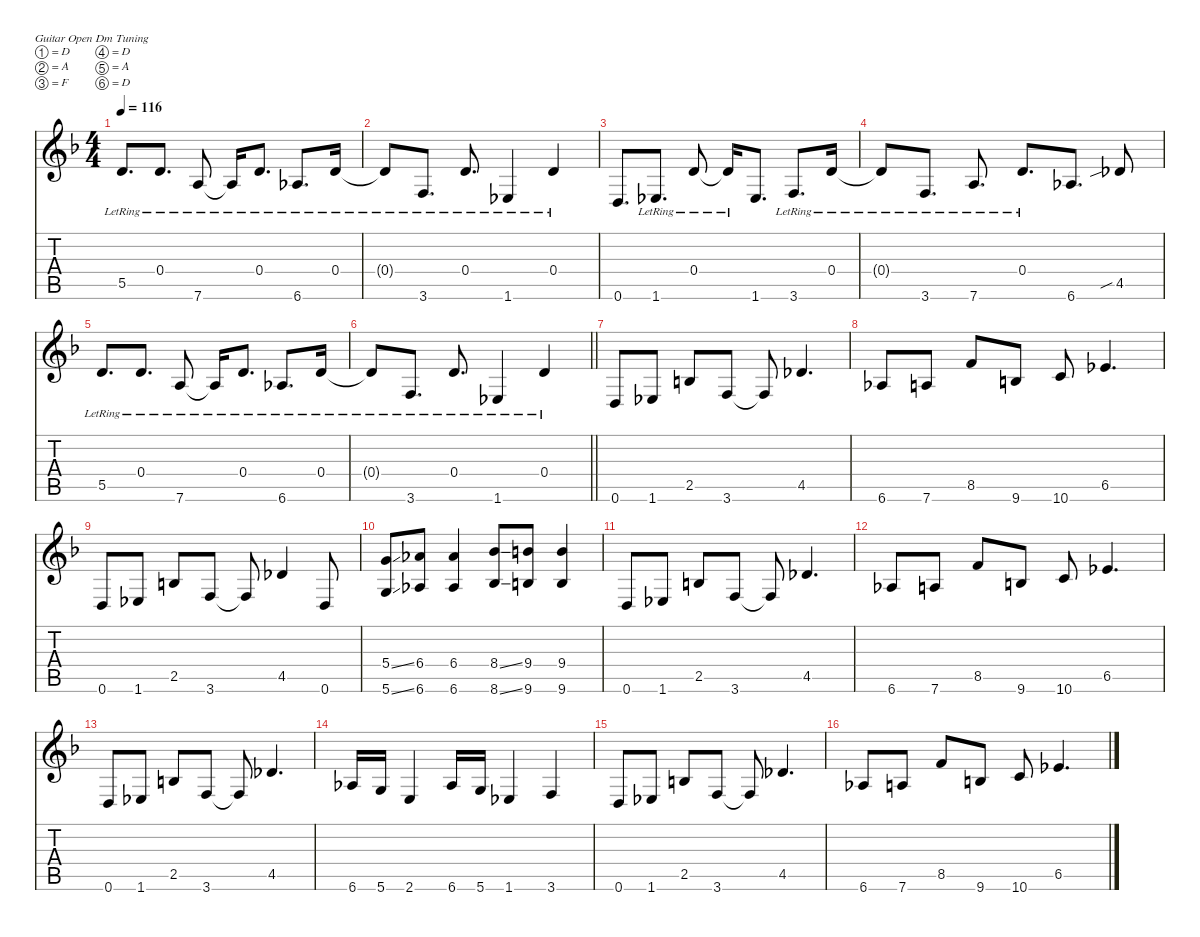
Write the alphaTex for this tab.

\hideDynamics
\bracketExtendMode nobrackets
\singleTrackTrackNamePolicy hidden
\multiTrackTrackNamePolicy hidden
\firstSystemTrackNameMode fullname
\firstSystemTrackNameOrientation horizontal
\otherSystemsTrackNameOrientation horizontal
\track ("Guitar 1" "E-Gt") {defaultSystemsLayout 8 instrument distortionguitar}
\staff {score tabs}
\tuning (D4 A3 F3 D3 A2 D2)
\ts (4 4)
\tempo 116
\clef g2
\ks dminor
5.5{lr acc forcenatural}.8{d dy f beam Up} 0.4{lr acc forcenatural}.8{d beam Up} 7.6{lr acc forcenatural}.8{beam Up} 7.6{lr t acc forcenatural}.16{beam Up} 0.4{lr acc forcenatural}.8{d beam Up} 6.6{lr acc b}.8{d beam Up} 0.4{lr acc forcenatural}.16{beam Up} |
0.4{lr t acc forcenatural}.8{beam Up} 3.6{lr acc forcenatural}.8{d beam Up} 0.4{lr acc forcenatural}.8{d beam Up} 1.6{lr acc b}.4{beam Up} 0.4{lr acc forcenatural}.4{beam Up} |
0.6{acc forcenatural}.8{d beam Up} 1.6{lr acc b}.8{d beam Up} 0.4{lr acc forcenatural}.8{beam Up} 0.4{lr t acc forcenatural}.16{beam Up} 1.6{acc b}.8{d beam Up} 3.6{lr acc forcenatural}.8{d beam Up} 0.4{lr acc forcenatural}.16{beam Up} |
0.4{lr t acc forcenatural}.8{beam Up} 3.6{lr acc forcenatural}.8{d beam Up} 7.6{lr acc forcenatural}.8{d beam Up} 0.4{lr acc forcenatural}.8{d beam Up} 6.6{acc b}.8{d beam Up} 4.5{sib acc b}.8{beam Up} |
5.5{lr acc forcenatural}.8{d beam Up} 0.4{lr acc forcenatural}.8{d beam Up} 7.6{lr acc forcenatural}.8{beam Up} 7.6{lr t acc forcenatural}.16{beam Up} 0.4{lr acc forcenatural}.8{d beam Up} 6.6{lr acc b}.8{d beam Up} 0.4{lr acc forcenatural}.16{beam Up} |
\barLineRight lightlight
0.4{lr t acc forcenatural}.8{beam Up} 3.6{lr acc forcenatural}.8{d beam Up} 0.4{lr acc forcenatural}.8{d beam Up} 1.6{lr acc b}.4{beam Up} 0.4{lr acc forcenatural}.4{beam Up} |
0.6{acc forcenatural}.8{beam Up} 1.6{acc b}.8{beam Up} 2.5{acc forcenatural}.8{beam Up} 3.6{acc forcenatural}.8{beam Up} 3.6{t acc forcenatural}.8{beam Up} 4.5{acc b}.4{d beam Up} |
6.6{acc b}.8{beam Up} 7.6{acc forcenatural}.8{beam Up} 8.5{acc forcenatural}.8{beam Up} 9.6{acc forcenatural}.8{beam Up} 10.6{acc forcenatural}.8{beam Up} 6.5{acc b}.4{d beam Up} |
0.6{acc forcenatural}.8{beam Up} 1.6{acc b}.8{beam Up} 2.5{acc forcenatural}.8{beam Up} 3.6{acc forcenatural}.8{beam Up} 3.6{t acc forcenatural}.8{beam Up} 4.5{acc b}.4{beam Up} 0.6{acc forcenatural}.8{beam Up} |
(5.4{ss acc forcenatural} 5.6{ss acc forcenatural}).8{beam Up} (6.4{acc b} 6.6{acc b}).8{beam Up} (6.4{acc b} 6.6{acc b}).4{beam Up} (8.4{ss acc b} 8.6{ss acc b}).8{beam Up} (9.4{acc forcenatural} 9.6{acc forcenatural}).8{beam Up} (9.4{acc forcenatural} 9.6{acc forcenatural}).4{beam Up} |
0.6{acc forcenatural}.8{beam Up} 1.6{acc b}.8{beam Up} 2.5{acc forcenatural}.8{beam Up} 3.6{acc forcenatural}.8{beam Up} 3.6{t acc forcenatural}.8{beam Up} 4.5{acc b}.4{d beam Up} |
6.6{acc b}.8{beam Up} 7.6{acc forcenatural}.8{beam Up} 8.5{acc forcenatural}.8{beam Up} 9.6{acc forcenatural}.8{beam Up} 10.6{acc forcenatural}.8{beam Up} 6.5{acc b}.4{d beam Up} |
0.6{acc forcenatural}.8{beam Up} 1.6{acc b}.8{beam Up} 2.5{acc forcenatural}.8{beam Up} 3.6{acc forcenatural}.8{beam Up} 3.6{t acc forcenatural}.8{beam Up} 4.5{acc b}.4{d beam Up} |
6.6{acc b}.16{beam Up} 5.6{acc forcenatural}.16{beam Up} 2.6{acc forcenatural}.4{beam Up} 6.6{acc b}.16{beam Up} 5.6{acc forcenatural}.16{beam Up} 1.6{acc b}.4{beam Up} 3.6{acc forcenatural}.4{beam Up} |
0.6{acc forcenatural}.8{beam Up} 1.6{acc b}.8{beam Up} 2.5{acc forcenatural}.8{beam Up} 3.6{acc forcenatural}.8{beam Up} 3.6{t acc forcenatural}.8{beam Up} 4.5{acc b}.4{d beam Up} |
6.6{acc b}.8{beam Up} 7.6{acc forcenatural}.8{beam Up} 8.5{acc forcenatural}.8{beam Up} 9.6{acc forcenatural}.8{beam Up} 10.6{acc forcenatural}.8{beam Up} 6.5{acc b}.4{d beam Up}
